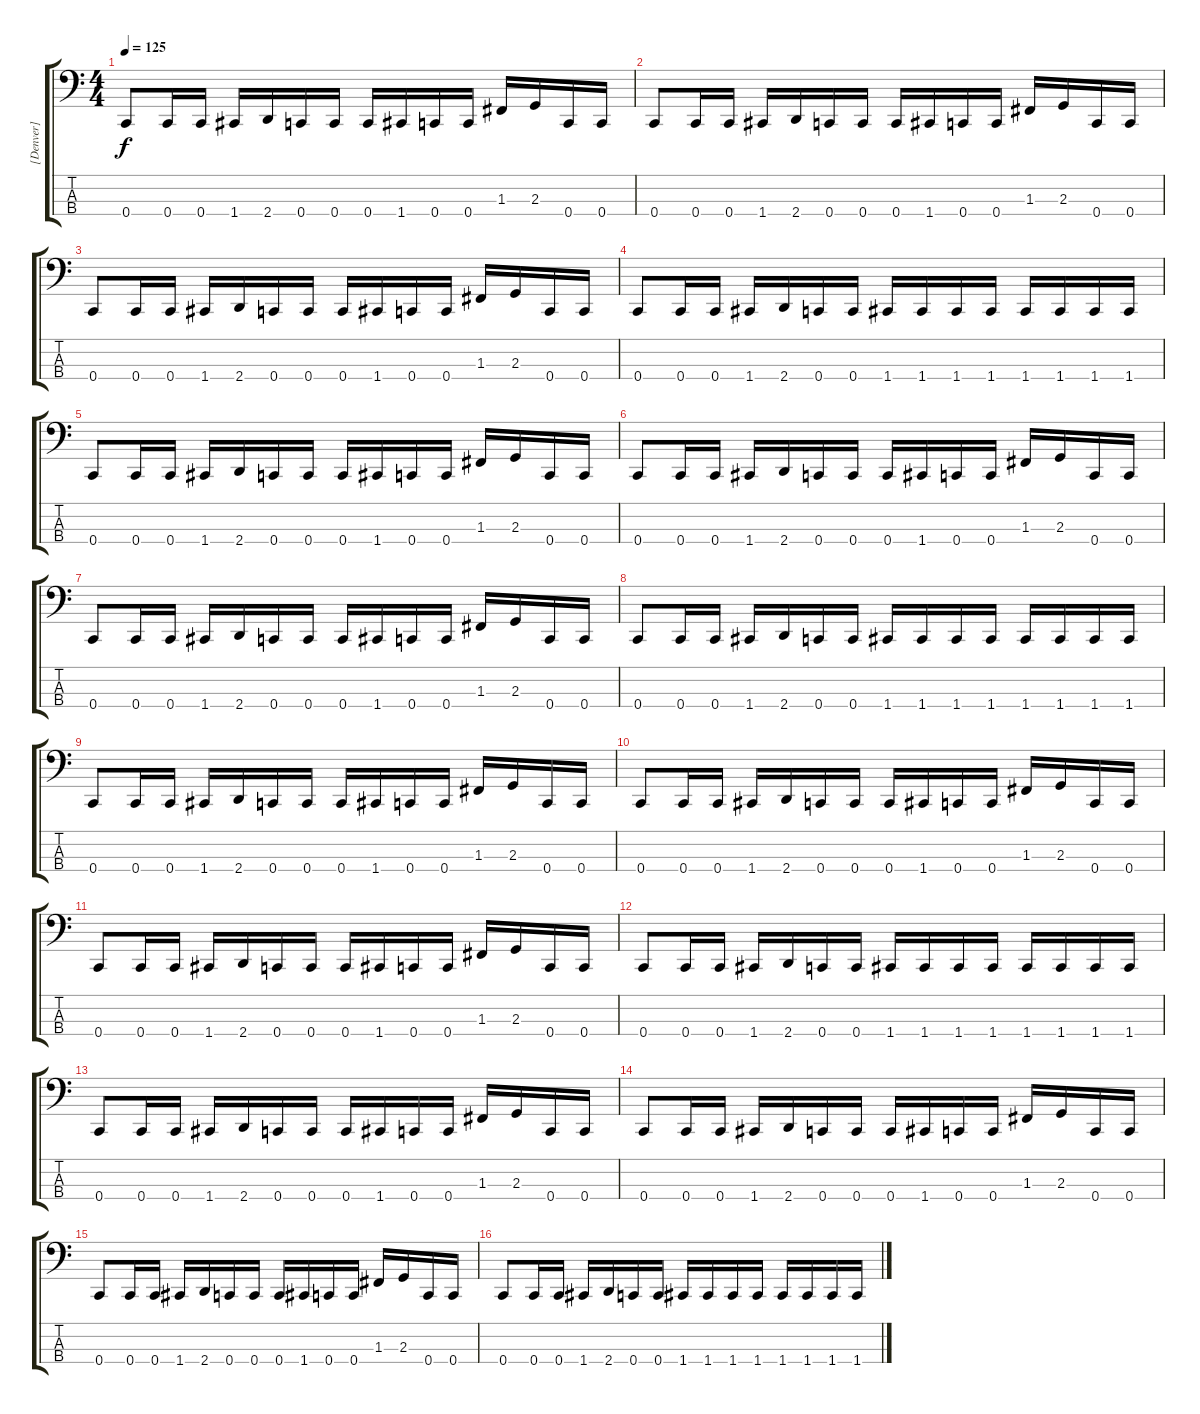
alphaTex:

\track ("[Denver]" "[Denver]") {instrument electricbasspick}
\staff {score tabs}
\tuning (Eb2 Bb1 F1 C1) {hide}
\ts (4 4)
\tempo 125
\clef f4
\ks c
0.4.8{dy f instrument electricbasspick} 0.4.16 0.4.16 1.4.16 2.4.16 0.4.16 0.4.16 0.4.16 1.4.16 0.4.16 0.4.16 1.3.16 2.3.16 0.4.16 0.4.16 |
0.4.8 0.4.16 0.4.16 1.4.16 2.4.16 0.4.16 0.4.16 0.4.16 1.4.16 0.4.16 0.4.16 1.3.16 2.3.16 0.4.16 0.4.16 |
0.4.8 0.4.16 0.4.16 1.4.16 2.4.16 0.4.16 0.4.16 0.4.16 1.4.16 0.4.16 0.4.16 1.3.16 2.3.16 0.4.16 0.4.16 |
0.4.8 0.4.16 0.4.16 1.4.16 2.4.16 0.4.16 0.4.16 1.4.16 1.4.16 1.4.16 1.4.16 1.4.16 1.4.16 1.4.16 1.4.16 |
0.4.8 0.4.16 0.4.16 1.4.16 2.4.16 0.4.16 0.4.16 0.4.16 1.4.16 0.4.16 0.4.16 1.3.16 2.3.16 0.4.16 0.4.16 |
0.4.8 0.4.16 0.4.16 1.4.16 2.4.16 0.4.16 0.4.16 0.4.16 1.4.16 0.4.16 0.4.16 1.3.16 2.3.16 0.4.16 0.4.16 |
0.4.8 0.4.16 0.4.16 1.4.16 2.4.16 0.4.16 0.4.16 0.4.16 1.4.16 0.4.16 0.4.16 1.3.16 2.3.16 0.4.16 0.4.16 |
0.4.8 0.4.16 0.4.16 1.4.16 2.4.16 0.4.16 0.4.16 1.4.16 1.4.16 1.4.16 1.4.16 1.4.16 1.4.16 1.4.16 1.4.16 |
0.4.8 0.4.16 0.4.16 1.4.16 2.4.16 0.4.16 0.4.16 0.4.16 1.4.16 0.4.16 0.4.16 1.3.16 2.3.16 0.4.16 0.4.16 |
0.4.8 0.4.16 0.4.16 1.4.16 2.4.16 0.4.16 0.4.16 0.4.16 1.4.16 0.4.16 0.4.16 1.3.16 2.3.16 0.4.16 0.4.16 |
0.4.8 0.4.16 0.4.16 1.4.16 2.4.16 0.4.16 0.4.16 0.4.16 1.4.16 0.4.16 0.4.16 1.3.16 2.3.16 0.4.16 0.4.16 |
0.4.8 0.4.16 0.4.16 1.4.16 2.4.16 0.4.16 0.4.16 1.4.16 1.4.16 1.4.16 1.4.16 1.4.16 1.4.16 1.4.16 1.4.16 |
0.4.8 0.4.16 0.4.16 1.4.16 2.4.16 0.4.16 0.4.16 0.4.16 1.4.16 0.4.16 0.4.16 1.3.16 2.3.16 0.4.16 0.4.16 |
0.4.8 0.4.16 0.4.16 1.4.16 2.4.16 0.4.16 0.4.16 0.4.16 1.4.16 0.4.16 0.4.16 1.3.16 2.3.16 0.4.16 0.4.16 |
0.4.8 0.4.16 0.4.16 1.4.16 2.4.16 0.4.16 0.4.16 0.4.16 1.4.16 0.4.16 0.4.16 1.3.16 2.3.16 0.4.16 0.4.16 |
0.4.8 0.4.16 0.4.16 1.4.16 2.4.16 0.4.16 0.4.16 1.4.16 1.4.16 1.4.16 1.4.16 1.4.16 1.4.16 1.4.16 1.4.16
